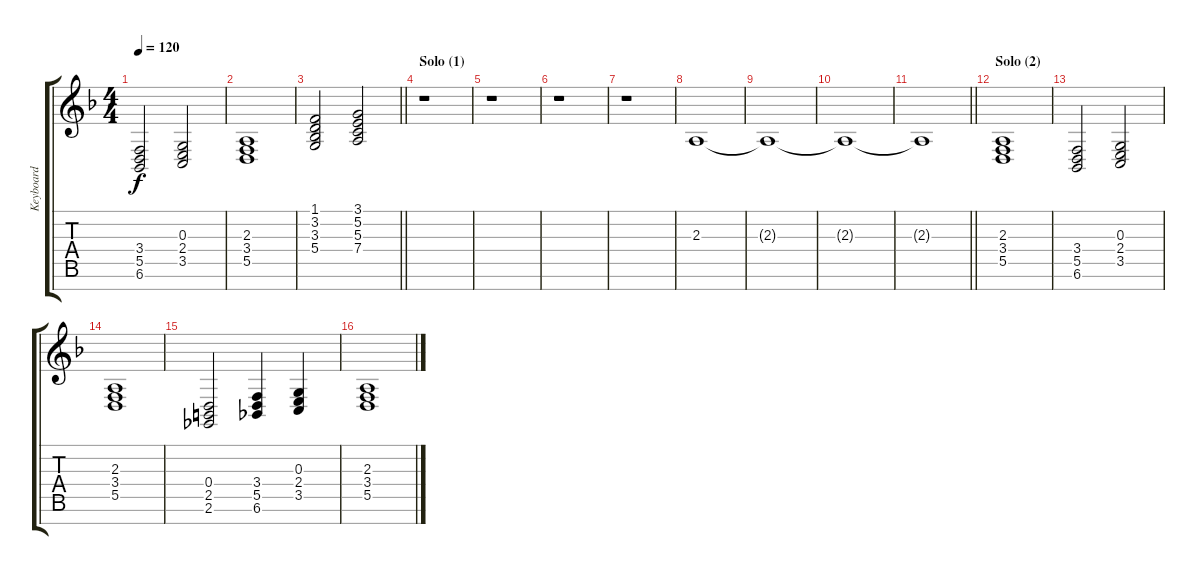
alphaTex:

\track ("Keyboard" "Keyboard") {instrument drawbarorgan}
\staff {score tabs}
\tuning (E4 B3 G3 D3 A2 E2 B1) {hide}
\ts (4 4)
\tempo 120
\clef g2
\ks dminor
(3.4 5.5 6.6).2{dy f} (0.3 2.4 3.5).2 |
(2.3 3.4 5.5).1 |
\barLineRight lightlight
(1.1 3.2 3.3 5.4).2 (3.1 5.2 5.3 7.4).2 |
\section ("" "Solo (1)")
r.1 |
r.1 |
r.1 |
r.1 |
2.3.1 |
2.3{t}.1 |
2.3{t}.1 |
\barLineRight lightlight
2.3{t}.1 |
\section ("" "Solo (2)")
(2.3 3.4 5.5).1 |
(3.4 5.5 6.6).2 (0.3 2.4 3.5).2 |
(2.3 3.4 5.5).1 |
(0.4 2.5 2.6).2 (3.4 5.5 6.6).4 (0.3 2.4 3.5).4 |
(2.3 3.4 5.5).1
